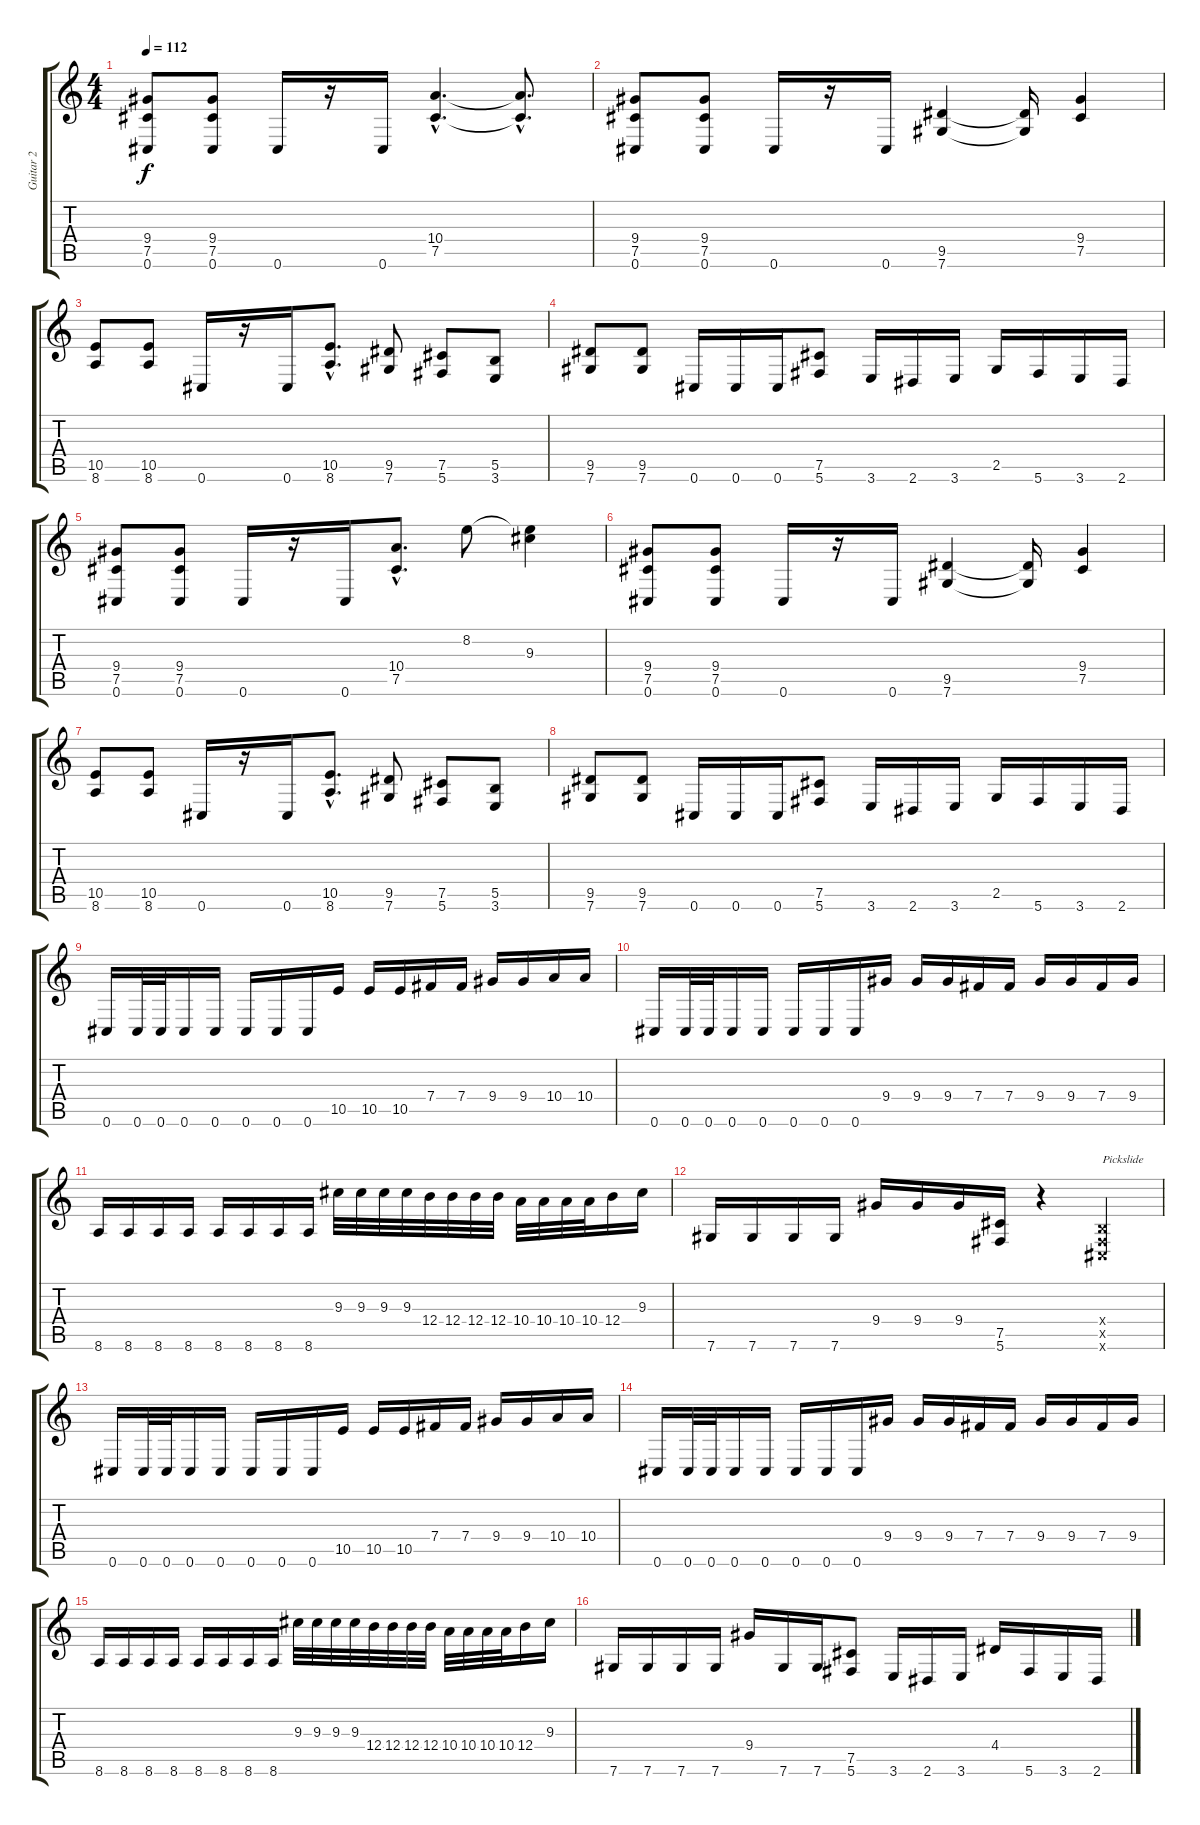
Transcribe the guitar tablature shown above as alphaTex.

\track ("Guitar 2" "Guitar 2") {instrument distortionguitar}
\staff {score tabs}
\tuning (Db4 Ab3 E3 B2 Gb2 Db2) {hide}
\ts (4 4)
\section ("" "")
\tempo 112
\clef g2
\ks c
(9.4 7.5 0.6).8{dy f} (9.4 7.5 0.6).8 0.6.16 r.16 0.6.16 (10.4{hac} 7.5{hac}).4{d} (10.4{hac t} 7.5{hac t}).8{d} |
(9.4 7.5 0.6).8 (9.4 7.5 0.6).8 0.6.16 r.16 0.6.16 (9.5 7.6).4 (9.5{t} 7.6{t}).16 (9.4 7.5).4 |
(10.5 8.6).8 (10.5 8.6).8 0.6.16 r.16 0.6.16 (10.5{hac} 8.6{hac}).8{d} (9.5 7.6).8 (7.5 5.6).8 (5.5 3.6).8 |
(9.5 7.6).8 (9.5 7.6).8 0.6.16 0.6.16 0.6.16 (7.5 5.6).8 3.6.16 2.6.16 3.6.16 2.5.16 5.6.16 3.6.16 2.6.16 |
(9.4 7.5 0.6).8 (9.4 7.5 0.6).8 0.6.16 r.16 0.6.16 (10.4{hac} 7.5{hac}).8{d} 8.2.8 (8.2{t} 9.3).4 |
(9.4 7.5 0.6).8 (9.4 7.5 0.6).8 0.6.16 r.16 0.6.16 (9.5 7.6).4 (9.5{t} 7.6{t}).16 (9.4 7.5).4 |
(10.5 8.6).8 (10.5 8.6).8 0.6.16 r.16 0.6.16 (10.5{hac} 8.6{hac}).8{d} (9.5 7.6).8 (7.5 5.6).8 (5.5 3.6).8 |
(9.5 7.6).8 (9.5 7.6).8 0.6.16 0.6.16 0.6.16 (7.5 5.6).8 3.6.16 2.6.16 3.6.16 2.5.16 5.6.16 3.6.16 2.6.16 |
\section ("" "")
0.6.16 0.6.32 0.6.32 0.6.16 0.6.16 0.6.16 0.6.16 0.6.16 10.5.16 10.5.16 10.5.16 7.4.16 7.4.16 9.4.16 9.4.16 10.4.16 10.4.16 |
0.6.16 0.6.32 0.6.32 0.6.16 0.6.16 0.6.16 0.6.16 0.6.16 9.4.16 9.4.16 9.4.16 7.4.16 7.4.16 9.4.16 9.4.16 7.4.16 9.4.16 |
8.6.16 8.6.16 8.6.16 8.6.16 8.6.16 8.6.16 8.6.16 8.6.16 9.3.32 9.3.32 9.3.32 9.3.32 12.4.32 12.4.32 12.4.32 12.4.32 10.4.32 10.4.32 10.4.32 10.4.32 12.4.16 9.3.16 |
7.6.16 7.6.16 7.6.16 7.6.16 9.4.16 9.4.16 9.4.16 (7.5 5.6).16 r.4 (0.4{x} 0.5{x} 0.6{x}).4{txt "Pickslide"} |
\section ("" "")
0.6.16 0.6.32 0.6.32 0.6.16 0.6.16 0.6.16 0.6.16 0.6.16 10.5.16 10.5.16 10.5.16 7.4.16 7.4.16 9.4.16 9.4.16 10.4.16 10.4.16 |
0.6.16 0.6.32 0.6.32 0.6.16 0.6.16 0.6.16 0.6.16 0.6.16 9.4.16 9.4.16 9.4.16 7.4.16 7.4.16 9.4.16 9.4.16 7.4.16 9.4.16 |
8.6.16 8.6.16 8.6.16 8.6.16 8.6.16 8.6.16 8.6.16 8.6.16 9.3.32 9.3.32 9.3.32 9.3.32 12.4.32 12.4.32 12.4.32 12.4.32 10.4.32 10.4.32 10.4.32 10.4.32 12.4.16 9.3.16 |
7.6.16 7.6.16 7.6.16 7.6.16 9.4.16 7.6.16 7.6.16 (7.5 5.6).8 3.6.16 2.6.16 3.6.16 4.4.16 5.6.16 3.6.16 2.6.16
